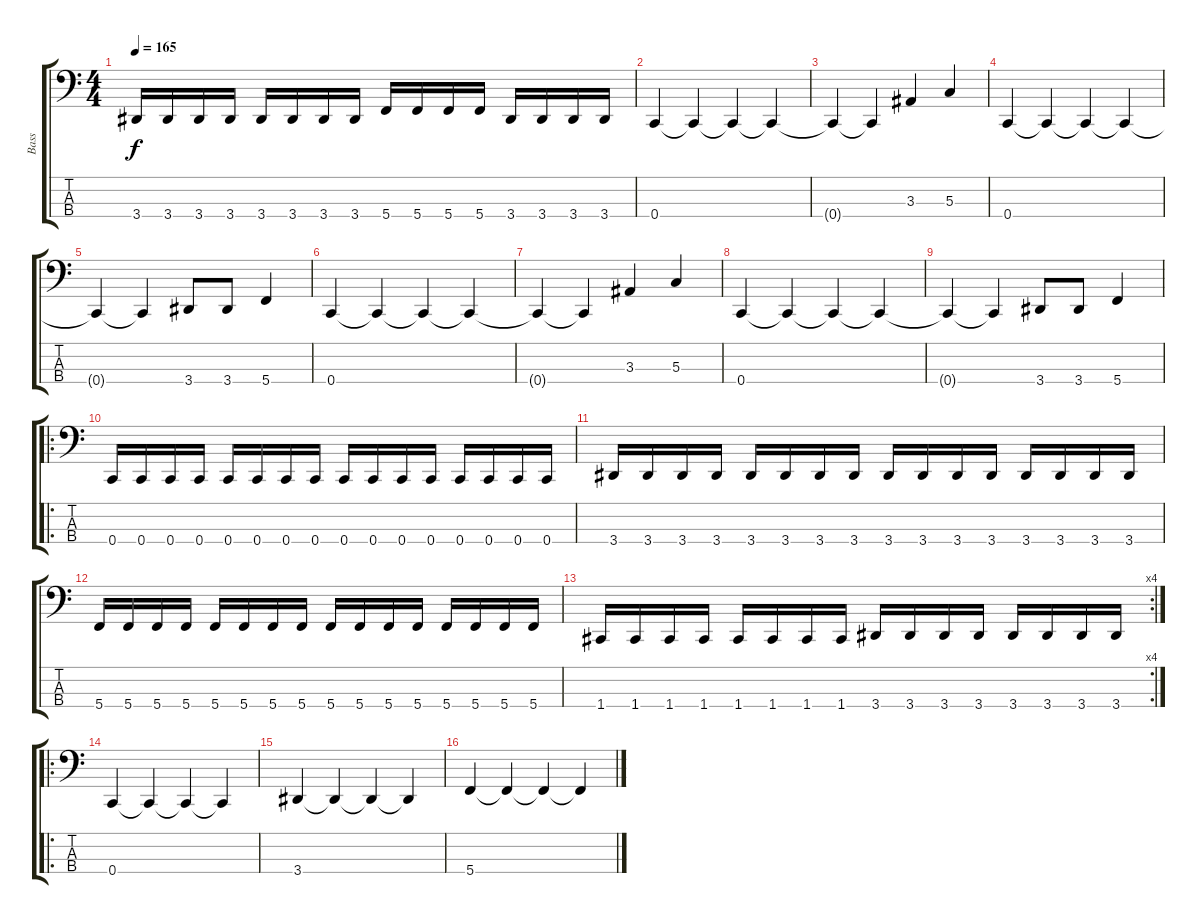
\track ("Bass" "Bass") {instrument slapbass1}
\staff {score tabs}
\tuning (F2 C2 G1 C1) {hide}
\ts (4 4)
\tempo 165
\clef f4
\ks c
3.4.16{dy f} 3.4.16 3.4.16 3.4.16 3.4.16 3.4.16 3.4.16 3.4.16 5.4.16 5.4.16 5.4.16 5.4.16 3.4.16 3.4.16 3.4.16 3.4.16 |
0.4.4 0.4{t}.4 0.4{t}.4 0.4{t}.4 |
0.4{t}.4 0.4{t}.4 3.3.4 5.3.4 |
0.4.4 0.4{t}.4 0.4{t}.4 0.4{t}.4 |
0.4{t}.4 0.4{t}.4 3.4.8 3.4.8 5.4.4 |
0.4.4 0.4{t}.4 0.4{t}.4 0.4{t}.4 |
0.4{t}.4 0.4{t}.4 3.3.4 5.3.4 |
0.4.4 0.4{t}.4 0.4{t}.4 0.4{t}.4 |
0.4{t}.4 0.4{t}.4 3.4.8 3.4.8 5.4.4 |
\ro
0.4.16 0.4.16 0.4.16 0.4.16 0.4.16 0.4.16 0.4.16 0.4.16 0.4.16 0.4.16 0.4.16 0.4.16 0.4.16 0.4.16 0.4.16 0.4.16 |
3.4.16 3.4.16 3.4.16 3.4.16 3.4.16 3.4.16 3.4.16 3.4.16 3.4.16 3.4.16 3.4.16 3.4.16 3.4.16 3.4.16 3.4.16 3.4.16 |
5.4.16 5.4.16 5.4.16 5.4.16 5.4.16 5.4.16 5.4.16 5.4.16 5.4.16 5.4.16 5.4.16 5.4.16 5.4.16 5.4.16 5.4.16 5.4.16 |
\rc 4
1.4.16 1.4.16 1.4.16 1.4.16 1.4.16 1.4.16 1.4.16 1.4.16 3.4.16 3.4.16 3.4.16 3.4.16 3.4.16 3.4.16 3.4.16 3.4.16 |
\ro
0.4.4 0.4{t}.4 0.4{t}.4 0.4{t}.4 |
3.4.4 3.4{t}.4 3.4{t}.4 3.4{t}.4 |
5.4.4 5.4{t}.4 5.4{t}.4 5.4{t}.4
